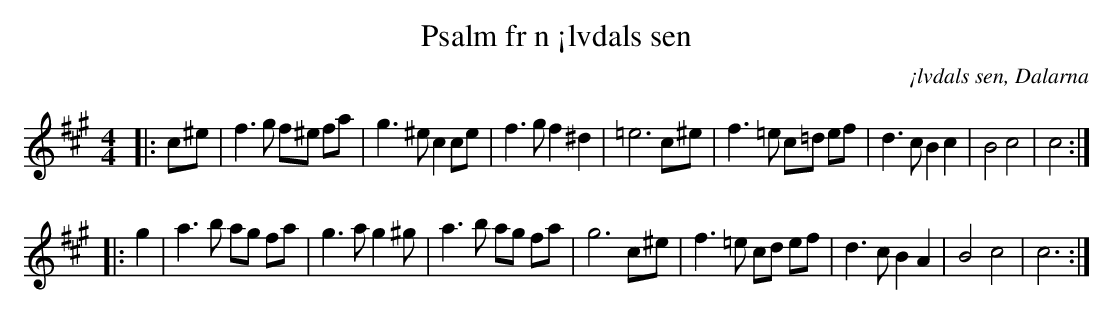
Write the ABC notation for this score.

X:1
T:Psalm fr n ¡lvdals sen
O:¡lvdals sen, Dalarna
M:4/4
L:1/8
K:A
[|:c^e | f3 g f^e fa | g3 ^e c2 ce | f3 g f2 ^d2 | =e6 c^e | f3=e c=d ef | d3c B2 c2 | B4c4 | c4 :|]
[|:g2 | a3b ag fa | g3ag2^g | a3b ag fa | g6 c^e | f3=e cd ef| d3c B2A2 | B4 c4| c6 :|]
